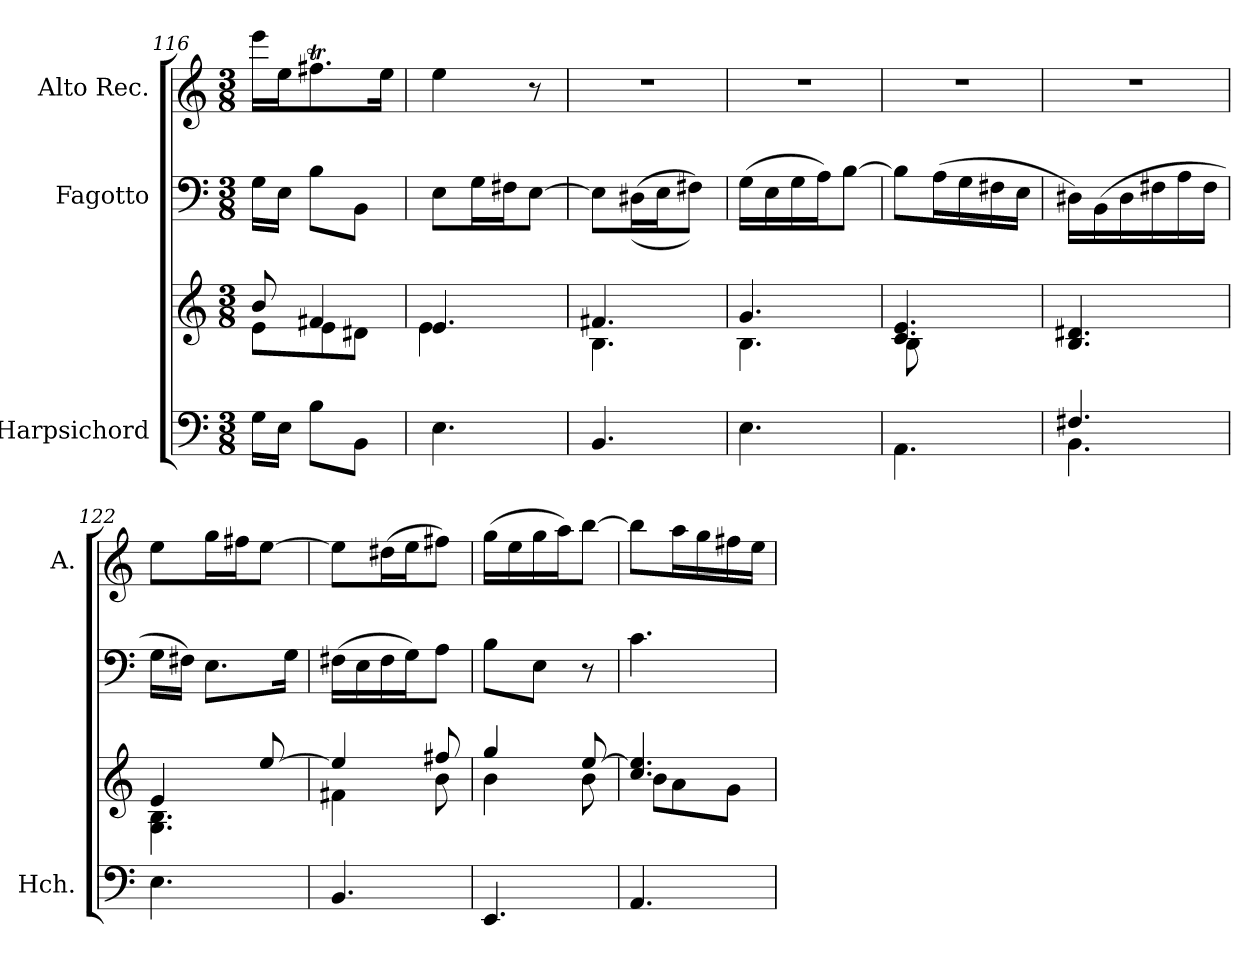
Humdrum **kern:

**kern	**kern	**kern	**kern
*part3	*part3	*part2	*part1
*staff4	*staff3	*staff2	*staff1
*I"Harpsichord	*	*I"Fagotto	*I"Alto Rec.
*I'Hch.	*	*	*I'A.
!!LO:LB:g=z
*clefF4	*clefG2	*clefF4	*clefG2
*k[]	*k[]	*k[]	*k[]
*M3/8	*M3/8	*M3/8	*M3/8
=116	=116	=116	=116
*	*^	*	*
16G\LL	8b/	8e\L	16G\LL	16eee\LL
16E\JJ	.	.	16E\JJ	16ee\J
8B\L	4f#X/	8e\	8B\L	8.ff#Xt\
8BB\J	.	8d#X\J	8BB\J	.
.	.	.	.	16ee\Jk
=117	=117	=117	=117	=117
4.E\	4.e/	4e\	8E\L	4ee\
.	.	.	16G\L	.
.	.	.	16F#X\J	.
.	.	8ryy	[8E\J	8r
=118	=118	=118	=118	=118
4.BB/	4.f#X/	4.B\	8E\L]	4.r
.	.	.	(>(>16D#X\L	.
.	.	.	16E\J	.
.	.	.	8F#X\J))	.
=119	=119	=119	=119	=119
4.E\	4.g/	4.B\	(>16G\LL	4.r
.	.	.	16E\	.
.	.	.	16G\	.
.	.	.	16A\J)	.
.	.	.	[8B\J	.
=120	=120	=120	=120	=120
*^	*	*	*	*
8ryy	4.AA\	4.c/ 4.e/	8B\L	8B\L]	4.r
8A/	.	.	4ryy	(>16A\L	.
.	.	.	.	16G\	.
8G/J	.	.	.	16F#X\	.
.	.	.	.	16E\JJ	.
*	*	*v	*v	*	*
=121	=121	=121	=121	=121
4.F#X/	4.BB\	4.B/ 4.d#X/	16D#X\LL)	4.r
.	.	.	(>16BB\	.
.	.	.	16D#\	.
.	.	.	16F#X\	.
.	.	.	16A\	.
.	.	.	16F#\JJ	.
*v	*v	*	*	*
=122	=122	=122	=122
*	*^	*	*
4.E\	4e/	4.G\ 4.B\	16G\LL	8ee\L
.	.	.	16F#X\JJ)	.
.	.	.	8.E\L	16gg\L
.	.	.	.	16ff#X\J
.	[8ee/	.	.	[8ee\J
.	.	.	16G\Jk	.
=123	=123	=123	=123	=123
4.BB/	4ee/]	4f#X\	(>16F#X\LL	8ee\L]
.	.	.	16E\	.
.	.	.	16F#\	(>16dd#X\L
.	.	.	16G\J)	16ee\J
.	8ff#X/	8b\	8A\J	8ff#X\J)
=124	=124	=124	=124	=124
4.EE/	4gg/	4b\	8B\L	(>16gg\LL
.	.	.	.	16ee\
.	.	.	8E\J	16gg\
.	.	.	.	16aa\J)
.	[8ee/	8b\	8r	[8bb\J
=125	=125	=125	=125	=125
4.AA/	4.cc/ 4.ee/]	8b\L	4.c\	8bb\L]
.	.	8a\	.	16aa\L
.	.	.	.	16gg\
.	.	8g\J	.	16ff#X\
.	.	.	.	16ee\JJ
*	*v	*v	*	*
=	=	=	=
*-	*-	*-	*-
